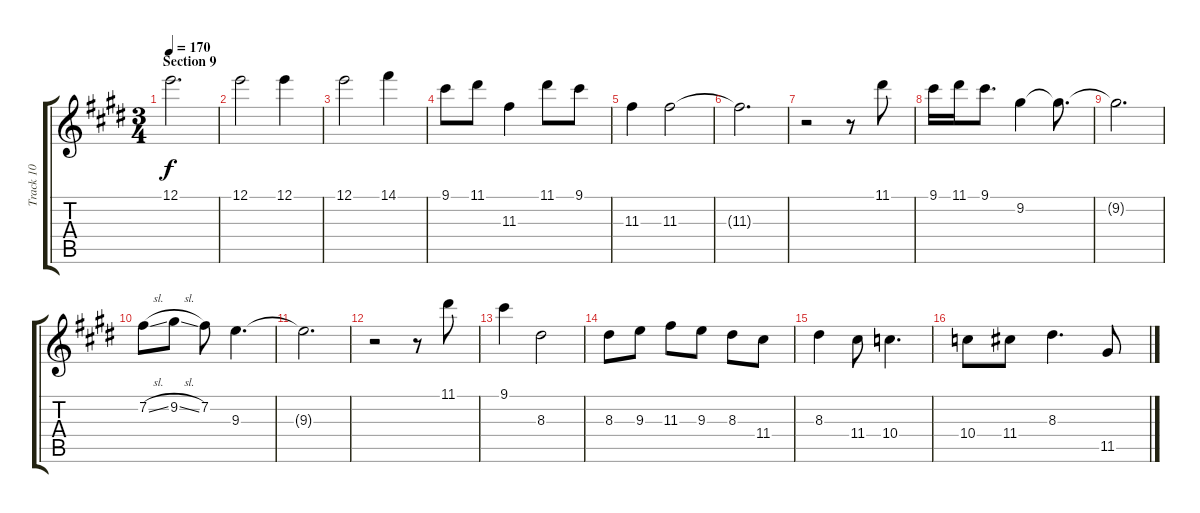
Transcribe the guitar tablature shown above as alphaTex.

\track ("Track 10" "Track 10") {instrument acousticguitarsteel}
\staff {score tabs}
\tuning (E4 B3 G3 D3 A2 E2) {hide}
\ts (3 4)
\section ("" "Section 9")
\tempo 170
\clef g2
\ks e
12.1.2{d dy f instrument accordion} |
12.1.2 12.1.4 |
12.1.2 14.1.4 |
9.1.8 11.1.8 11.3.4 11.1.8 9.1.8 |
11.3.4 11.3.2 |
11.3{t}.2{d} |
r.2 r.8 11.1.8 |
9.1.16 11.1.16 9.1.8{d} 9.2.4 9.2{t}.8{d} |
9.2{t}.2{d} |
7.2{sl}.8 9.2{sl}.8 7.2.8 9.3.4{d} |
9.3{t}.2{d} |
r.2 r.8 11.1.8 |
9.1.4 8.3.2 |
8.3.8 9.3.8 11.3.8 9.3.8 8.3.8 11.4.8 |
8.3.4 11.4.8 10.4.4{d} |
10.4.8 11.4.8 8.3.4{d} 11.5.8
